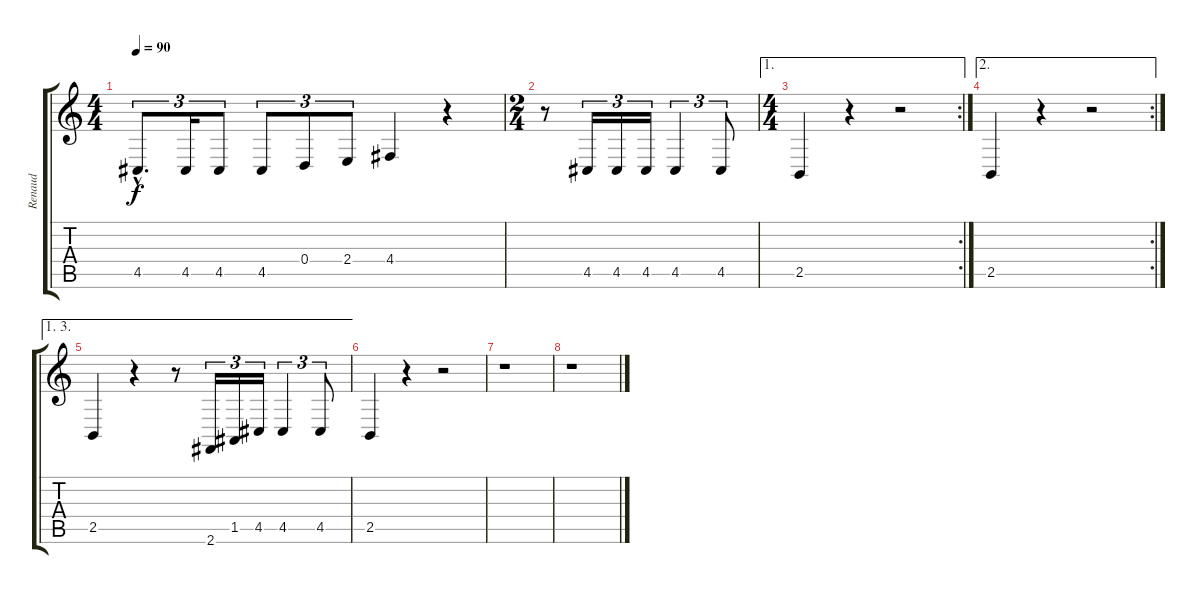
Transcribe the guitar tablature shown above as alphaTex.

\track ("Renaud" "Renaud") {instrument cello}
\staff {score tabs}
\tuning (E4 B3 G3 D3 A2 E2) {hide}
\ts (4 4)
\tempo 90
\clef g2
\ks c
4.5{hac}.8{d tu (3 2) dy f} 4.5.16{tu (3 2)} 4.5.8{tu (3 2)} 4.5.8{tu (3 2)} 0.4.8{tu (3 2)} 2.4.8{tu (3 2)} 4.4.4 r.4 |
\ts (2 4)
r.8 4.5.16{tu (3 2)} 4.5.16{tu (3 2)} 4.5.16{tu (3 2)} 4.5.4{tu (3 2)} 4.5.8{tu (3 2)} |
\ae 1
\rc 2
\ts (4 4)
2.5.4 r.4 r.2 |
\ae 2
\rc 2
2.5.4 r.4 r.2 |
\ae (1 3)
2.5.4 r.4 r.8 2.6.16{tu (3 2)} 1.5.16{tu (3 2)} 4.5.16{tu (3 2)} 4.5.4{tu (3 2)} 4.5.8{tu (3 2)} |
2.5.4 r.4 r.2 |
r.1 |
r.1
